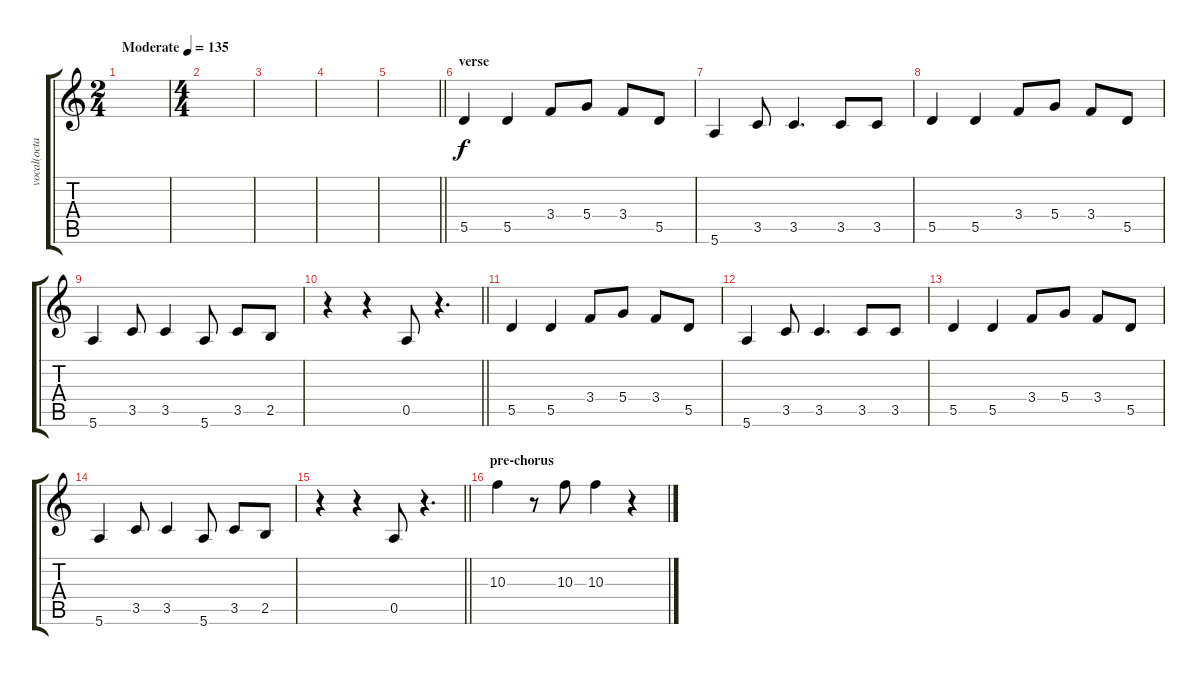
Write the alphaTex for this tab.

\track ("vocal(octave)" "vocal(octa") {mute instrument distortionguitar}
\staff {score tabs}
\tuning (E4 B3 G3 D3 A2 E2) {hide}
\ts (2 4)
\tempo (135 "Moderate")
\clef g2
\ks c
|
\ts (4 4)
|
|
|
\barLineRight lightlight
|
\section ("" "verse")
5.5.4 5.5.4 3.4.8 5.4.8 3.4.8 5.5.8 |
5.6.4 3.5.8 3.5.4{d} 3.5.8 3.5.8 |
5.5.4 5.5.4 3.4.8 5.4.8 3.4.8 5.5.8 |
5.6.4 3.5.8 3.5.4 5.6.8 3.5.8 2.5.8 |
\barLineRight lightlight
r.4 r.4 0.5.8 r.4{d} |
5.5.4 5.5.4 3.4.8 5.4.8 3.4.8 5.5.8 |
5.6.4 3.5.8 3.5.4{d} 3.5.8 3.5.8 |
5.5.4 5.5.4 3.4.8 5.4.8 3.4.8 5.5.8 |
5.6.4 3.5.8 3.5.4 5.6.8 3.5.8 2.5.8 |
\barLineRight lightlight
r.4 r.4 0.5.8 r.4{d} |
\section ("" "pre-chorus")
10.3.4 r.8 10.3.8 10.3.4 r.4
